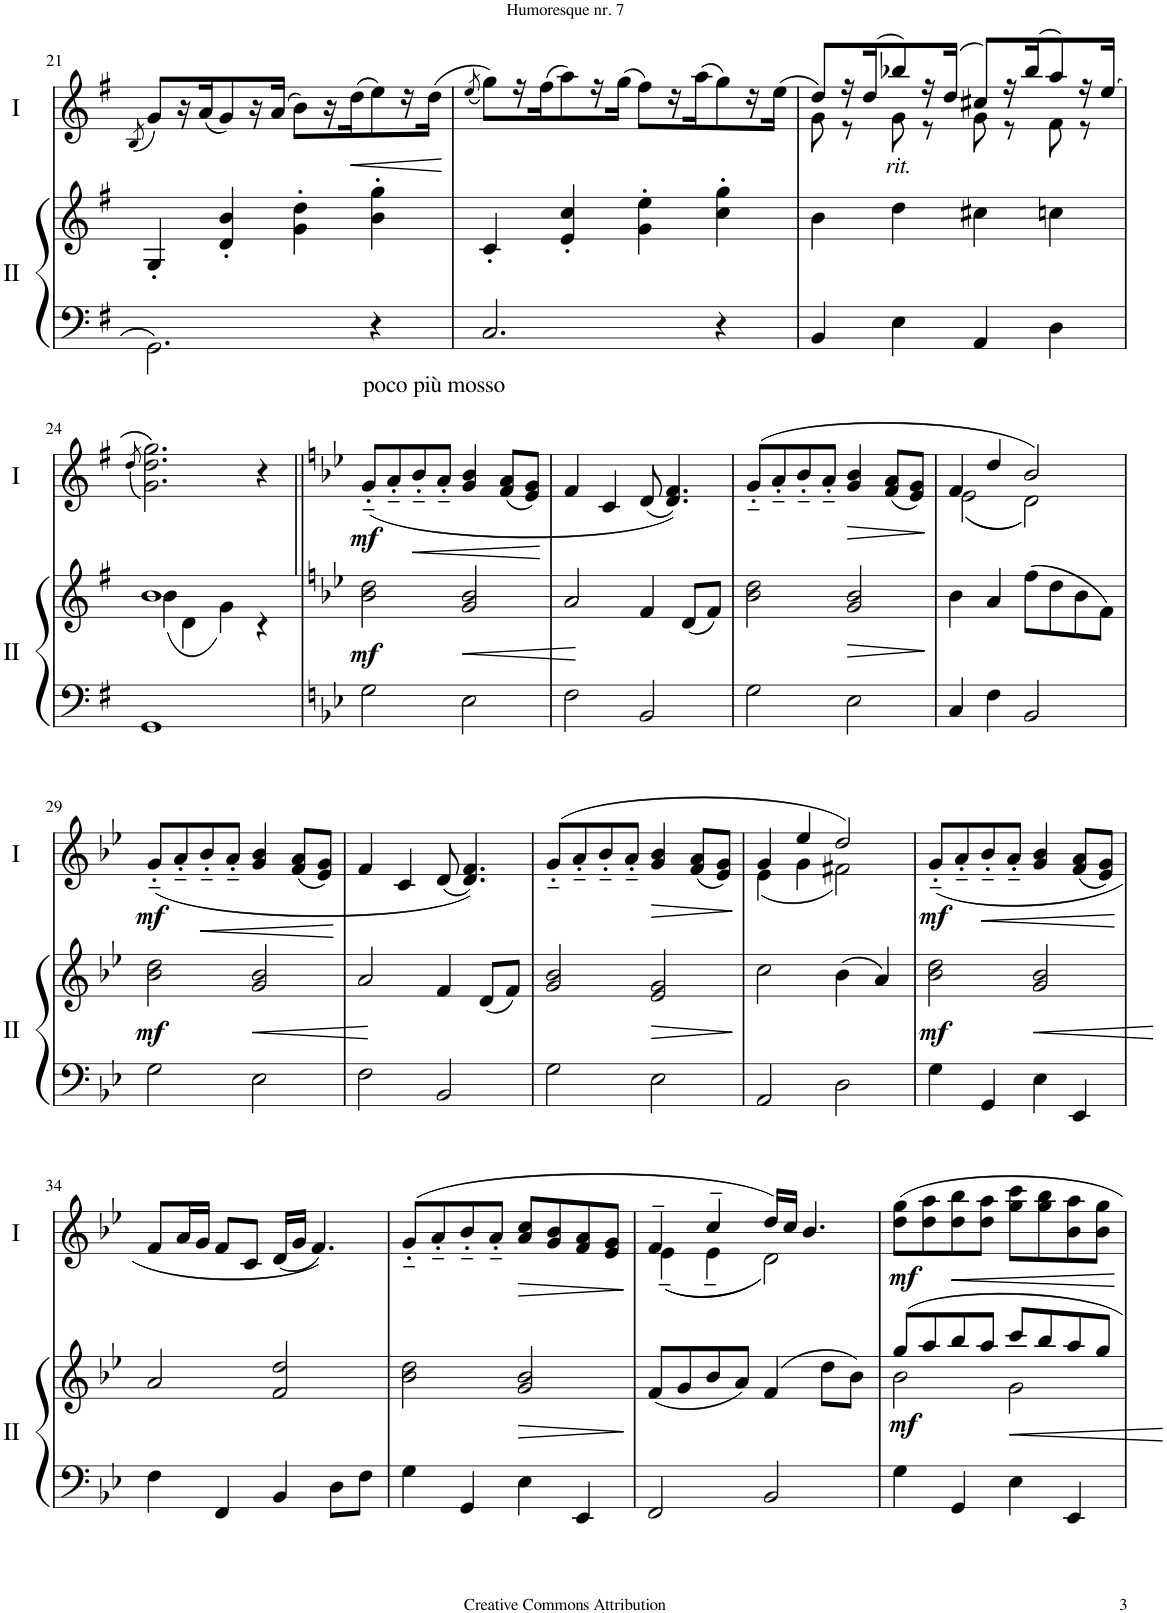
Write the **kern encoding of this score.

**kern	**kern	**dynam	**kern	**dynam
*part2	*part2	*part2	*part1	*part1
*staff3	*staff2	*staff2/3	*staff1	*staff1
*I"Acc. 2	*	*	*I"Acc. 1	*
!!LO:PB:g=z
*clefF4	*clefG2	*	*clefG2	*
*Trd7c12	*Trd7c12	*	*	*
*k[f#]	*k[f#]	*	*k[f#]	*
*M4/4	*M4/4	*	*M4/4	*
*met(c)	*met(c)	*	*met(c)	*
=21	=21	=21	=21	=21
.	.	.	(8qB/	.
2.GG\	4G'/	.	8g/L)	.
.	.	.	16r	.
.	.	.	(16a/J	.
.	4d/' 4b/'	.	8g/)	.
.	.	.	16r	.
.	.	.	(16a/JJ	.
.	4g\' 4dd\'	.	8b\L)	.
.	.	.	16r	.
!	!	!	!	!LO:HP:b
.	.	.	(16dd\J	<
4r	4b\' 4gg\'	.	8ee\)	.
.	.	.	16r	.
.	.	.	(16dd\JJ	.
=22	=22	=22	=22	=22
.	.	.	(8qee/	.
2.C/	4c'/	.	8gg\L))	.
.	.	.	16r	.
.	.	.	(16ff#\J	.
.	4e/' 4cc/'	.	8aa\)	.
.	.	.	16r	.
.	.	.	(16gg\JJ	.
.	4g\' 4ee\'	.	8ff#\L)	.
.	.	.	16r	.
.	.	.	(16aa\J	.
4r	4cc\' 4gg\'	.	8gg\)	.
.	.	.	16r	.
.	.	.	(16ee\JJ	.
=23	=23	=23	=23	=23
*	*	*	*^	*
4BB/	4b\	.	8dd/L)	8g\	.
.	.	.	16r	8r	.
.	.	.	(16dd/J	.	.
!	!	!	!LO:TX:b:i:t=rit.	!	!
4E\	4dd\	.	8bb-X/)	8g\	.
.	.	.	16r	8r	.
.	.	.	(16dd/JJ	.	.
4AA/	4cc#X\	.	8cc#X/L)	8g\	.
.	.	.	16r	8r	.
.	.	.	(16bb-/J	.	.
4D\	4ccn\	.	8aa/)	8f#\	.
.	.	.	16r	8r	.
.	.	.	(16ee/JJ	.	.
*	*	*	*v	*v	*
!!LO:LB:g=z
=24	=24	=24	=24	=24
.	.	.	(8qdd/	.
*	*^	*	*	*
1GG	1b	(4b\	.	2.g\ 2.dd\ 2.gg\))	.
.	.	4d\	.	.	.
.	.	4g\)	.	.	.
.	.	4r	.	4r	.
*	*v	*v	*	*	*
=25||	=25||	=25||	=25||	=25||
*k[b-e-]	*k[b-e-]	*	*k[b-e-]	*
*	*^	*	*	*
!	!	!	!	!LO:TX:a:t=poco più mosso	!
!	!	!	!LO:DY:b	!	!LO:DY:b
*	*v	*v	*	*	*
2G\	2b-\ 2dd\	mf	(8g'~/L	mf
.	.	.	8a'~/	.
!	!	!	!	!LO:HP:b
.	.	.	8b-'~/	<
.	.	.	8a'~/J	.
!	!	!LO:HP:b	!	!
2E-\	2g/ 2b-/	<	4g/ 4b-/	.
.	.	.	(8f/ 8a/L	.
.	.	.	8e-/ 8g/J)	.
.	.	.	.	[
=26	=26	=26	=26	=26
2F\	2a/	.	4f/	.
.	.	.	4c/	.
2BB-/	4f/	.	(8d/	.
.	.	.	4.d/ 4.f/))	.
.	(8d/L	.	.	.
.	8f/J)	.	.	.
=27	=27	=27	=27	=27
2G\	2b-\ 2dd\	.	(8g'~/L	.
.	.	.	8a'~/	.
.	.	.	8b-'~/	.
.	.	.	8a'~/J	.
!	!	!LO:HP:b	!	!LO:HP:b
2E-\	2g/ 2b-/	>	4g/ 4b-/	>
.	.	.	(8f/ 8a/L	.
.	.	.	8e-/ 8g/J)	.
.	.	[	.	[
=28	=28	=28	=28	=28
*	*	*	*^	*
4C/	4b-\	.	4f/	((2e-\	.
4F\	4a/	.	4dd/	.	.
2BB-/	(8ff\L	.	2b-/)	2d\))	.
.	8dd\	.	.	.	.
.	8b-\	.	.	.	.
.	8f\J)	.	.	.	.
*	*	*	*v	*v	*
!!LO:LB:g=z
=29	=29	=29	=29	=29
!	!	!LO:DY:b	!	!LO:DY:b
2G\	2b-\ 2dd\	mf	(8g'~/L	mf
.	.	.	8a'~/	.
!	!	!	!	!LO:HP:b
.	.	.	8b-'~/	<
.	.	.	8a'~/J	.
!	!	!LO:HP:b	!	!
2E-\	2g/ 2b-/	<	4g/ 4b-/	.
.	.	.	(8f/ 8a/L	.
.	.	.	8e-/ 8g/J)	.
.	.	]	.	]
=30	=30	=30	=30	=30
2F\	2a/	.	4f/	.
.	.	.	4c/	.
2BB-/	4f/	.	(8d/	.
.	.	.	4.d/ 4.f/))	.
.	(8d/L	.	.	.
.	8f/J)	.	.	.
=31	=31	=31	=31	=31
2G\	2g/ 2b-/	.	(8g'~/L	.
.	.	.	8a'~/	.
.	.	.	8b-'~/	.
.	.	.	8a'~/J	.
!	!	!LO:HP:b	!	!LO:HP:b
2E-\	2e-/ 2g/	>	4g/ 4b-/	>
.	.	.	(8f/ 8a/L	.
.	.	.	8e-/ 8g/J)	.
.	.	[	.	[
=32	=32	=32	=32	=32
*	*	*	*^	*
2AA/	2cc\	.	4g/	(4e-\	.
.	.	.	4ee-/	4g\	.
2D\	(4b-\	.	2dd/)	2f#X\)	.
.	4a/)	.	.	.	.
*	*	*	*v	*v	*
=33	=33	=33	=33	=33
!	!	!LO:DY:b	!	!LO:DY:b
4G\	2b-\ 2dd\	mf	(8g'~/L	mf
.	.	.	8a'~/	.
!	!	!	!	!LO:HP:b
4GG/	.	.	8b-'~/	<
.	.	.	8a'~/J	.
!	!	!LO:HP:b	!	!
4E-\	2g/ 2b-/	<	4g/ 4b-/	.
4EE-/	.	.	(8f/ 8a/L	.
.	.	.	8e-/ 8g/J)	.
.	.	]	.	]
!!LO:LB:g=z
=34	=34	=34	=34	=34
4F\	2a/	.	8f/L	.
.	.	.	16a/L	.
.	.	.	16g/JJ	.
4FF/	.	.	8f/L	.
.	.	.	8c/J	.
4BB-/	2f/ 2dd/	.	(16d/LL	.
.	.	.	16g/JJ	.
.	.	.	4.f/))	.
8D\L	.	.	.	.
8F\J	.	.	.	.
=35	=35	=35	=35	=35
4G\	2b-\ 2dd\	.	(8g'~/L	.
.	.	.	8a'~/	.
4GG/	.	.	8b-'~/	.
.	.	.	8a'~/J	.
!	!	!LO:HP:b	!	!LO:HP:b
4E-\	2g/ 2b-/	>	8a/ 8cc/L	>
.	.	.	8g/ 8b-/	.
4EE-/	.	.	8f/ 8a/	.
.	.	.	8e-/ 8g/J	.
.	.	[	.	[
=36	=36	=36	=36	=36
*	*	*	*^	*
2FF/	(8f/L	.	4f~/	((4e-~\	.
.	8g/	.	.	.	.
.	8b-/	.	4cc~/	4e-~\	.
.	8a/J)	.	.	.	.
2BB-/	(4f/	.	16dd/LL)	2d\))	.
.	.	.	16cc/JJ	.	.
.	.	.	4.b-/	.	.
.	8dd\L	.	.	.	.
.	8b-\J)	.	.	.	.
*	*	*	*v	*v	*
=37	=37	=37	=37	=37
*	*^	*	*	*
!	!	!	!LO:DY:b	!	!LO:DY:b
4G\	8gg/L	2b-\	mf	8dd\ 8gg\L	mf
.	8aa/	.	.	8dd\ 8aa\	.
4GG/	8bb-/	.	.	8dd\ 8bb-\	.
.	8aa/J	.	.	8dd\ 8aa\J	.
4E-\	8ccc/L	2g\	.	8gg\ 8ccc\L	.
.	8bb-/	.	.	8gg\ 8bb-\	.
4EE-/	8aa/	.	.	8b-\ 8aa\	.
.	8gg/J	.	.	8b-\ 8gg\J	.
*	*v	*v	*	*	*
.	.	]	.	]
=	=	=	=	=
*-	*-	*-	*-	*-
